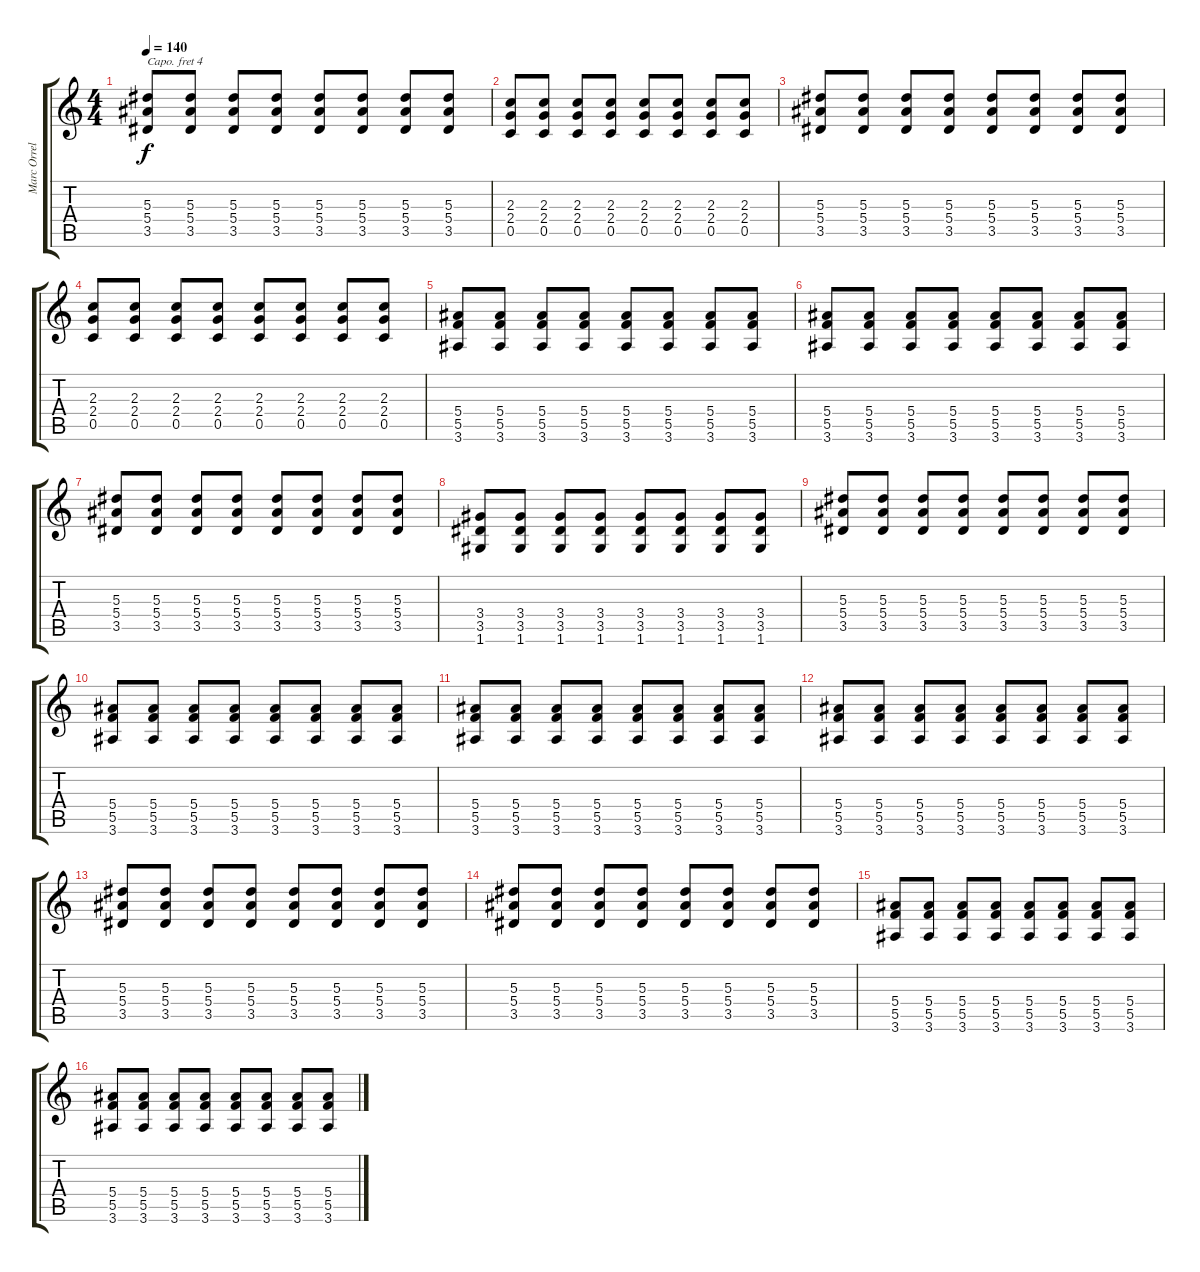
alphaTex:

\track ("Marc Orrell" "Marc Orrel") {instrument overdrivenguitar}
\staff {score tabs}
\capo 4
\tuning (Eb4 Bb3 Gb3 Db3 Ab2 Eb2) {hide}
\ts (4 4)
\tempo 140
\clef g2
\ks c
(5.3 5.4 3.5).8{dy f} (5.3 5.4 3.5).8 (5.3 5.4 3.5).8 (5.3 5.4 3.5).8 (5.3 5.4 3.5).8 (5.3 5.4 3.5).8 (5.3 5.4 3.5).8 (5.3 5.4 3.5).8 |
(2.3 2.4 0.5).8 (2.3 2.4 0.5).8 (2.3 2.4 0.5).8 (2.3 2.4 0.5).8 (2.3 2.4 0.5).8 (2.3 2.4 0.5).8 (2.3 2.4 0.5).8 (2.3 2.4 0.5).8 |
(5.3 5.4 3.5).8 (5.3 5.4 3.5).8 (5.3 5.4 3.5).8 (5.3 5.4 3.5).8 (5.3 5.4 3.5).8 (5.3 5.4 3.5).8 (5.3 5.4 3.5).8 (5.3 5.4 3.5).8 |
(2.3 2.4 0.5).8 (2.3 2.4 0.5).8 (2.3 2.4 0.5).8 (2.3 2.4 0.5).8 (2.3 2.4 0.5).8 (2.3 2.4 0.5).8 (2.3 2.4 0.5).8 (2.3 2.4 0.5).8 |
(5.4 5.5 3.6).8 (5.4 5.5 3.6).8 (5.4 5.5 3.6).8 (5.4 5.5 3.6).8 (5.4 5.5 3.6).8 (5.4 5.5 3.6).8 (5.4 5.5 3.6).8 (5.4 5.5 3.6).8 |
(5.4 5.5 3.6).8 (5.4 5.5 3.6).8 (5.4 5.5 3.6).8 (5.4 5.5 3.6).8 (5.4 5.5 3.6).8 (5.4 5.5 3.6).8 (5.4 5.5 3.6).8 (5.4 5.5 3.6).8 |
(5.3 5.4 3.5).8{volume 13 instrument overdrivenguitar} (5.3 5.4 3.5).8 (5.3 5.4 3.5).8 (5.3 5.4 3.5).8 (5.3 5.4 3.5).8 (5.3 5.4 3.5).8 (5.3 5.4 3.5).8 (5.3 5.4 3.5).8 |
(3.4 3.5 1.6).8 (3.4 3.5 1.6).8 (3.4 3.5 1.6).8 (3.4 3.5 1.6).8 (3.4 3.5 1.6).8 (3.4 3.5 1.6).8 (3.4 3.5 1.6).8 (3.4 3.5 1.6).8 |
(5.3 5.4 3.5).8{volume 13 instrument overdrivenguitar} (5.3 5.4 3.5).8 (5.3 5.4 3.5).8 (5.3 5.4 3.5).8 (5.3 5.4 3.5).8 (5.3 5.4 3.5).8 (5.3 5.4 3.5).8 (5.3 5.4 3.5).8 |
(5.4 5.5 3.6).8 (5.4 5.5 3.6).8 (5.4 5.5 3.6).8 (5.4 5.5 3.6).8 (5.4 5.5 3.6).8 (5.4 5.5 3.6).8 (5.4 5.5 3.6).8 (5.4 5.5 3.6).8 |
(5.4 5.5 3.6).8 (5.4 5.5 3.6).8 (5.4 5.5 3.6).8 (5.4 5.5 3.6).8 (5.4 5.5 3.6).8 (5.4 5.5 3.6).8 (5.4 5.5 3.6).8 (5.4 5.5 3.6).8 |
(5.4 5.5 3.6).8 (5.4 5.5 3.6).8 (5.4 5.5 3.6).8 (5.4 5.5 3.6).8 (5.4 5.5 3.6).8 (5.4 5.5 3.6).8 (5.4 5.5 3.6).8 (5.4 5.5 3.6).8 |
(5.3 5.4 3.5).8{volume 13 instrument overdrivenguitar} (5.3 5.4 3.5).8 (5.3 5.4 3.5).8 (5.3 5.4 3.5).8 (5.3 5.4 3.5).8 (5.3 5.4 3.5).8 (5.3 5.4 3.5).8 (5.3 5.4 3.5).8 |
(5.3 5.4 3.5).8{instrument overdrivenguitar} (5.3 5.4 3.5).8 (5.3 5.4 3.5).8 (5.3 5.4 3.5).8 (5.3 5.4 3.5).8 (5.3 5.4 3.5).8 (5.3 5.4 3.5).8 (5.3 5.4 3.5).8 |
(5.4 5.5 3.6).8 (5.4 5.5 3.6).8 (5.4 5.5 3.6).8 (5.4 5.5 3.6).8 (5.4 5.5 3.6).8 (5.4 5.5 3.6).8 (5.4 5.5 3.6).8 (5.4 5.5 3.6).8 |
(5.4 5.5 3.6).8 (5.4 5.5 3.6).8 (5.4 5.5 3.6).8 (5.4 5.5 3.6).8 (5.4 5.5 3.6).8 (5.4 5.5 3.6).8 (5.4 5.5 3.6).8 (5.4 5.5 3.6).8
